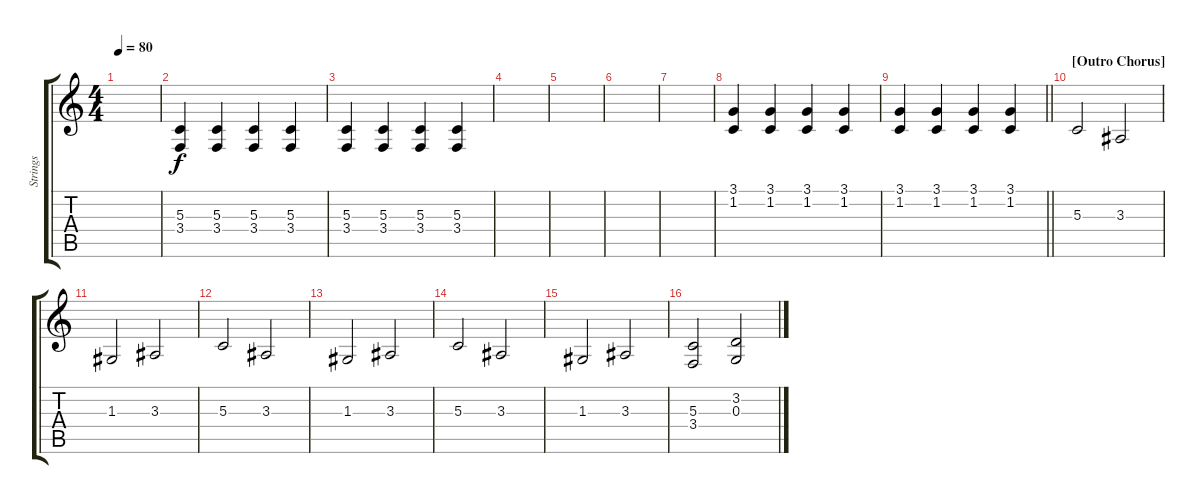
\track ("Strings" "Strings") {instrument synthstrings1}
\staff {score tabs}
\tuning (E4 B3 G3 D3 A2 E2) {hide}
\ts (4 4)
\tempo 80
\clef g2
\ks c
|
(5.3 3.4).4 (5.3 3.4).4 (5.3 3.4).4 (5.3 3.4).4 |
(5.3 3.4).4 (5.3 3.4).4 (5.3 3.4).4 (5.3 3.4).4 |
|
|
|
|
(3.1 1.2).4 (3.1 1.2).4 (3.1 1.2).4 (3.1 1.2).4 |
\barLineRight lightlight
(3.1 1.2).4 (3.1 1.2).4 (3.1 1.2).4 (3.1 1.2).4 |
\section ("" "[Outro Chorus]")
5.3.2 3.3.2 |
1.3.2 3.3.2 |
5.3.2 3.3.2 |
1.3.2 3.3.2 |
5.3.2 3.3.2 |
1.3.2 3.3.2 |
(5.3 3.4).2 (3.2 0.3).2
